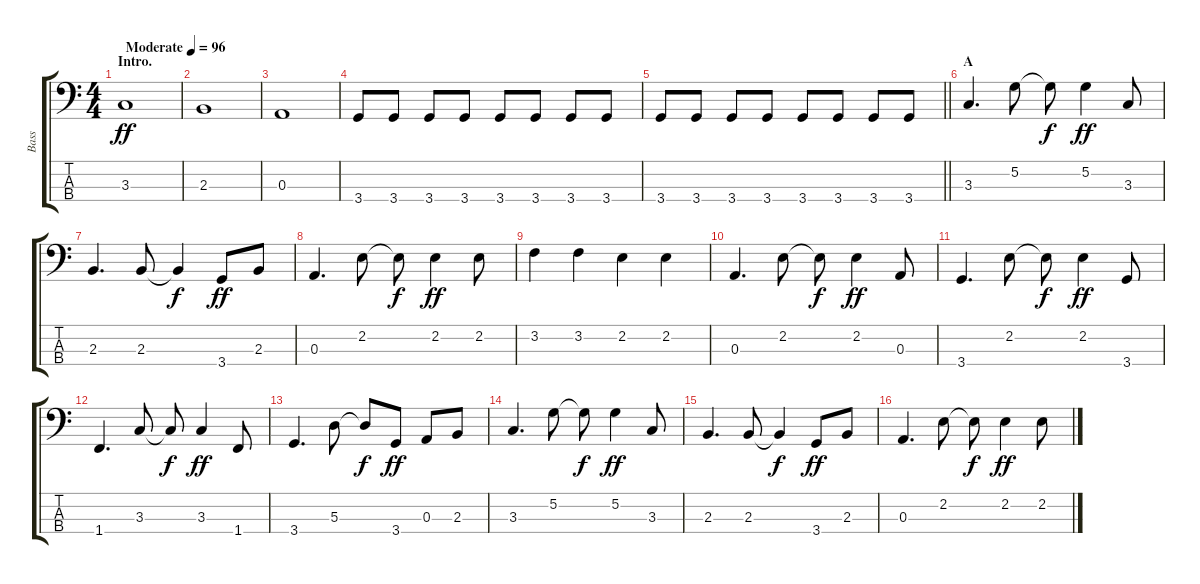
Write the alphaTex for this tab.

\track ("Bass" "Bass") {instrument electricbasspick}
\staff {score tabs}
\tuning (G2 D2 A1 E1) {hide}
\ts (4 4)
\section ("" "Intro.")
\tempo (96 "Moderate")
\clef f4
\ks c
3.3.1{dy ff instrument electricbasspick} |
2.3.1 |
0.3.1 |
3.4.8 3.4.8 3.4.8 3.4.8 3.4.8 3.4.8 3.4.8 3.4.8 |
\barLineRight lightlight
3.4.8 3.4.8 3.4.8 3.4.8 3.4.8 3.4.8 3.4.8 3.4.8 |
\section ("" "A")
3.3.4{d} 5.2.8 5.2{t}.8{dy f} 5.2.4{dy ff} 3.3.8 |
2.3.4{d} 2.3.8 2.3{t}.4{dy f} 3.4.8{dy ff} 2.3.8 |
0.3.4{d} 2.2.8 2.2{t}.8{dy f} 2.2.4{dy ff} 2.2.8 |
3.2.4 3.2.4 2.2.4 2.2.4 |
0.3.4{d} 2.2.8 2.2{t}.8{dy f} 2.2.4{dy ff} 0.3.8 |
3.4.4{d} 2.2.8 2.2{t}.8{dy f} 2.2.4{dy ff} 3.4.8 |
1.4.4{d} 3.3.8 3.3{t}.8{dy f} 3.3.4{dy ff} 1.4.8 |
3.4.4{d} 5.3.8 5.3{t}.8{dy f} 3.4.8{dy ff} 0.3.8 2.3.8 |
3.3.4{d} 5.2.8 5.2{t}.8{dy f} 5.2.4{dy ff} 3.3.8 |
2.3.4{d} 2.3.8 2.3{t}.4{dy f} 3.4.8{dy ff} 2.3.8 |
0.3.4{d} 2.2.8 2.2{t}.8{dy f} 2.2.4{dy ff} 2.2.8
